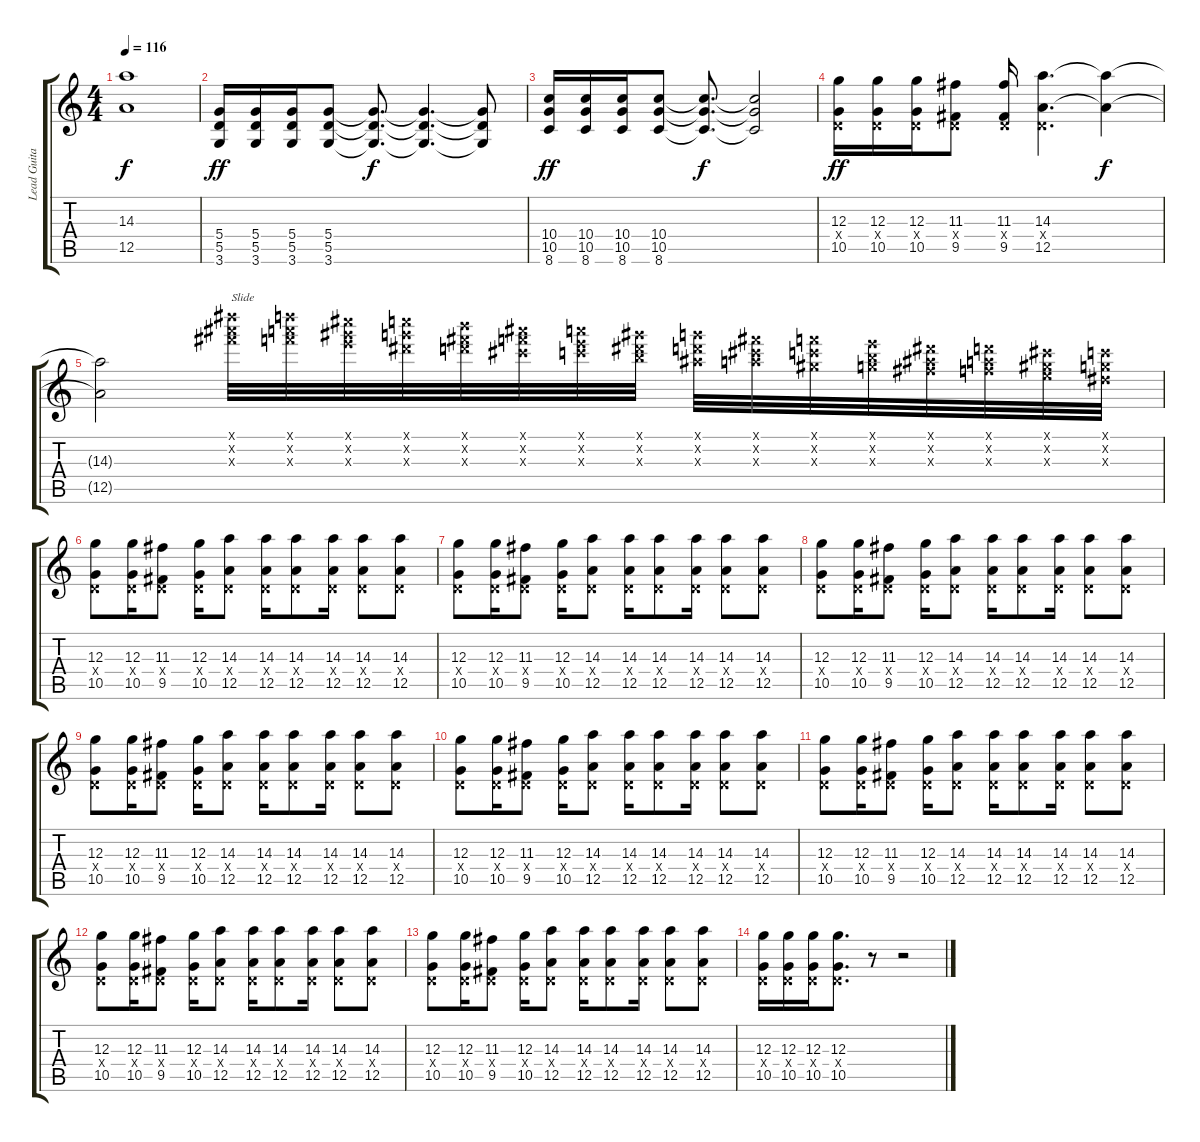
\track ("Lead Guitar" "Lead Guita") {instrument distortionguitar}
\staff {score tabs}
\tuning (E4 B3 G3 D3 A2 E2) {hide}
\ts (4 4)
\tempo 116
\clef g2
\ks c
(14.3{t} 12.5{t}).1{dy f} |
(5.4 5.5 3.6).16{dy ff volume 9} (5.4 5.5 3.6).16 (5.4 5.5 3.6).16 (5.4 5.5 3.6).8 (5.4{t} 5.5{t} 3.6{t}).8{d dy f} (5.4{t} 5.5{t} 3.6{t}).4{d} (5.4{t} 5.5{t} 3.6{t}).8 |
(10.4 10.5 8.6).16{dy ff} (10.4 10.5 8.6).16 (10.4 10.5 8.6).16 (10.4 10.5 8.6).8 (10.4{t} 10.5{t} 8.6{t}).8{d dy f} (10.4{t} 10.5{t} 8.6{t}).2 |
(12.3 0.4{x} 10.5).16{dy ff} (12.3 0.4{x} 10.5).16 (12.3 0.4{x} 10.5).16 (11.3 0.4{x} 9.5).8 (11.3 0.4{x} 9.5).16 (14.3 0.4{x} 12.5).4{d} (14.3{t} 12.5{t}).4{dy f volume 3} |
(14.3{t} 12.5{t}).2 (23.1{x} 23.2{x} 23.3{x}).32{txt "Slide" volume 13} (22.1{x} 22.2{x} 22.3{x}).32 (21.1{x} 21.2{x} 21.3{x}).32 (20.1{x} 20.2{x} 20.3{x}).32 (19.1{x} 19.2{x} 19.3{x}).32 (18.1{x} 18.2{x} 18.3{x}).32 (17.1{x} 17.2{x} 17.3{x}).32 (16.1{x} 16.2{x} 16.3{x}).32 (15.1{x} 15.2{x} 15.3{x}).32 (14.1{x} 14.2{x} 14.3{x}).32 (13.1{x} 13.2{x} 13.3{x}).32 (12.1{x} 12.2{x} 12.3{x}).32 (11.1{x} 11.2{x} 11.3{x}).32 (10.1{x} 10.2{x} 10.3{x}).32 (9.1{x} 9.2{x} 9.3{x}).32 (8.1{x} 8.2{x} 8.3{x}).32 |
(12.3 0.4{x} 10.5).8{volume 9} (12.3 0.4{x} 10.5).16 (11.3 0.4{x} 9.5).8 (12.3 0.4{x} 10.5).16 (14.3 0.4{x} 12.5).8 (14.3 0.4{x} 12.5).16 (14.3 0.4{x} 12.5).8 (14.3 0.4{x} 12.5).16 (14.3 0.4{x} 12.5).8 (14.3 0.4{x} 12.5).8 |
(12.3 0.4{x} 10.5).8 (12.3 0.4{x} 10.5).16 (11.3 0.4{x} 9.5).8 (12.3 0.4{x} 10.5).16 (14.3 0.4{x} 12.5).8 (14.3 0.4{x} 12.5).16 (14.3 0.4{x} 12.5).8 (14.3 0.4{x} 12.5).16 (14.3 0.4{x} 12.5).8 (14.3 0.4{x} 12.5).8 |
(12.3 0.4{x} 10.5).8 (12.3 0.4{x} 10.5).16 (11.3 0.4{x} 9.5).8 (12.3 0.4{x} 10.5).16 (14.3 0.4{x} 12.5).8 (14.3 0.4{x} 12.5).16 (14.3 0.4{x} 12.5).8 (14.3 0.4{x} 12.5).16 (14.3 0.4{x} 12.5).8 (14.3 0.4{x} 12.5).8 |
(12.3 0.4{x} 10.5).8 (12.3 0.4{x} 10.5).16 (11.3 0.4{x} 9.5).8 (12.3 0.4{x} 10.5).16 (14.3 0.4{x} 12.5).8 (14.3 0.4{x} 12.5).16 (14.3 0.4{x} 12.5).8 (14.3 0.4{x} 12.5).16 (14.3 0.4{x} 12.5).8 (14.3 0.4{x} 12.5).8 |
(12.3 0.4{x} 10.5).8 (12.3 0.4{x} 10.5).16 (11.3 0.4{x} 9.5).8 (12.3 0.4{x} 10.5).16 (14.3 0.4{x} 12.5).8 (14.3 0.4{x} 12.5).16 (14.3 0.4{x} 12.5).8 (14.3 0.4{x} 12.5).16 (14.3 0.4{x} 12.5).8 (14.3 0.4{x} 12.5).8 |
(12.3 0.4{x} 10.5).8 (12.3 0.4{x} 10.5).16 (11.3 0.4{x} 9.5).8 (12.3 0.4{x} 10.5).16 (14.3 0.4{x} 12.5).8 (14.3 0.4{x} 12.5).16 (14.3 0.4{x} 12.5).8 (14.3 0.4{x} 12.5).16 (14.3 0.4{x} 12.5).8 (14.3 0.4{x} 12.5).8 |
(12.3 0.4{x} 10.5).8 (12.3 0.4{x} 10.5).16 (11.3 0.4{x} 9.5).8 (12.3 0.4{x} 10.5).16 (14.3 0.4{x} 12.5).8 (14.3 0.4{x} 12.5).16 (14.3 0.4{x} 12.5).8 (14.3 0.4{x} 12.5).16 (14.3 0.4{x} 12.5).8 (14.3 0.4{x} 12.5).8 |
(12.3 0.4{x} 10.5).8 (12.3 0.4{x} 10.5).16 (11.3 0.4{x} 9.5).8 (12.3 0.4{x} 10.5).16 (14.3 0.4{x} 12.5).8 (14.3 0.4{x} 12.5).16 (14.3 0.4{x} 12.5).8 (14.3 0.4{x} 12.5).16 (14.3 0.4{x} 12.5).8 (14.3 0.4{x} 12.5).8 |
(12.3 0.4{x} 10.5).16 (12.3 0.4{x} 10.5).16 (12.3 0.4{x} 10.5).16 (12.3 0.4{x} 10.5).8{d} r.8 r.2
